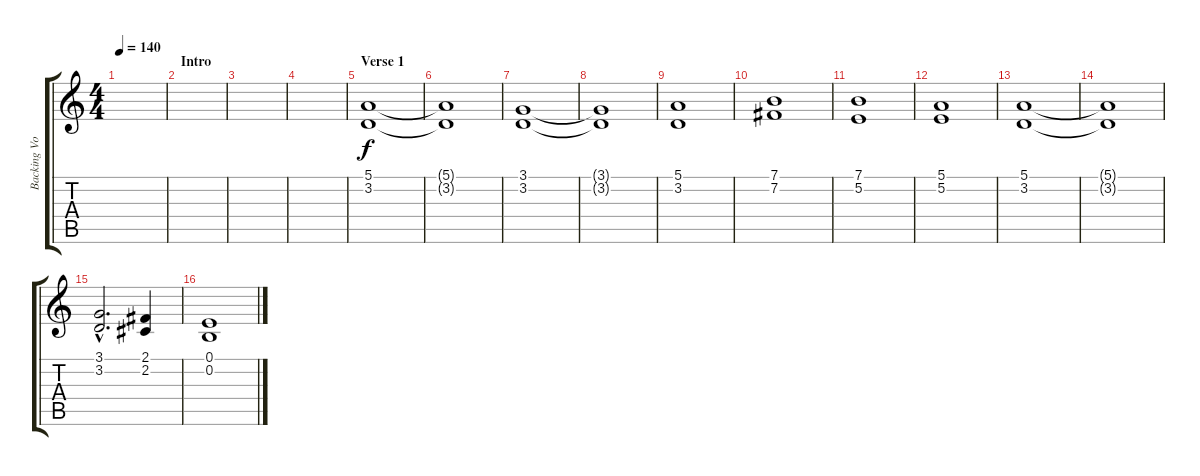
\track ("Backing Vocals" "Backing Vo") {instrument choiraahs}
\staff {score tabs}
\tuning (E4 B3 G3 D3 A2 E2) {hide}
\ts (4 4)
\tempo 140
\clef g2
\ks c
|
\section ("" "Intro")
|
|
|
\section ("" "Verse 1")
(5.1 3.2).1 |
(5.1{t} 3.2{t}).1 |
(3.1 3.2).1 |
(3.1{t} 3.2{t}).1 |
(5.1 3.2).1 |
(7.1 7.2).1 |
(7.1 5.2).1 |
(5.1 5.2).1 |
(5.1 3.2).1 |
(5.1{t} 3.2{t}).1 |
(3.1{hac} 3.2{hac}).2{d} (2.1 2.2).4 |
(0.1 0.2).1
